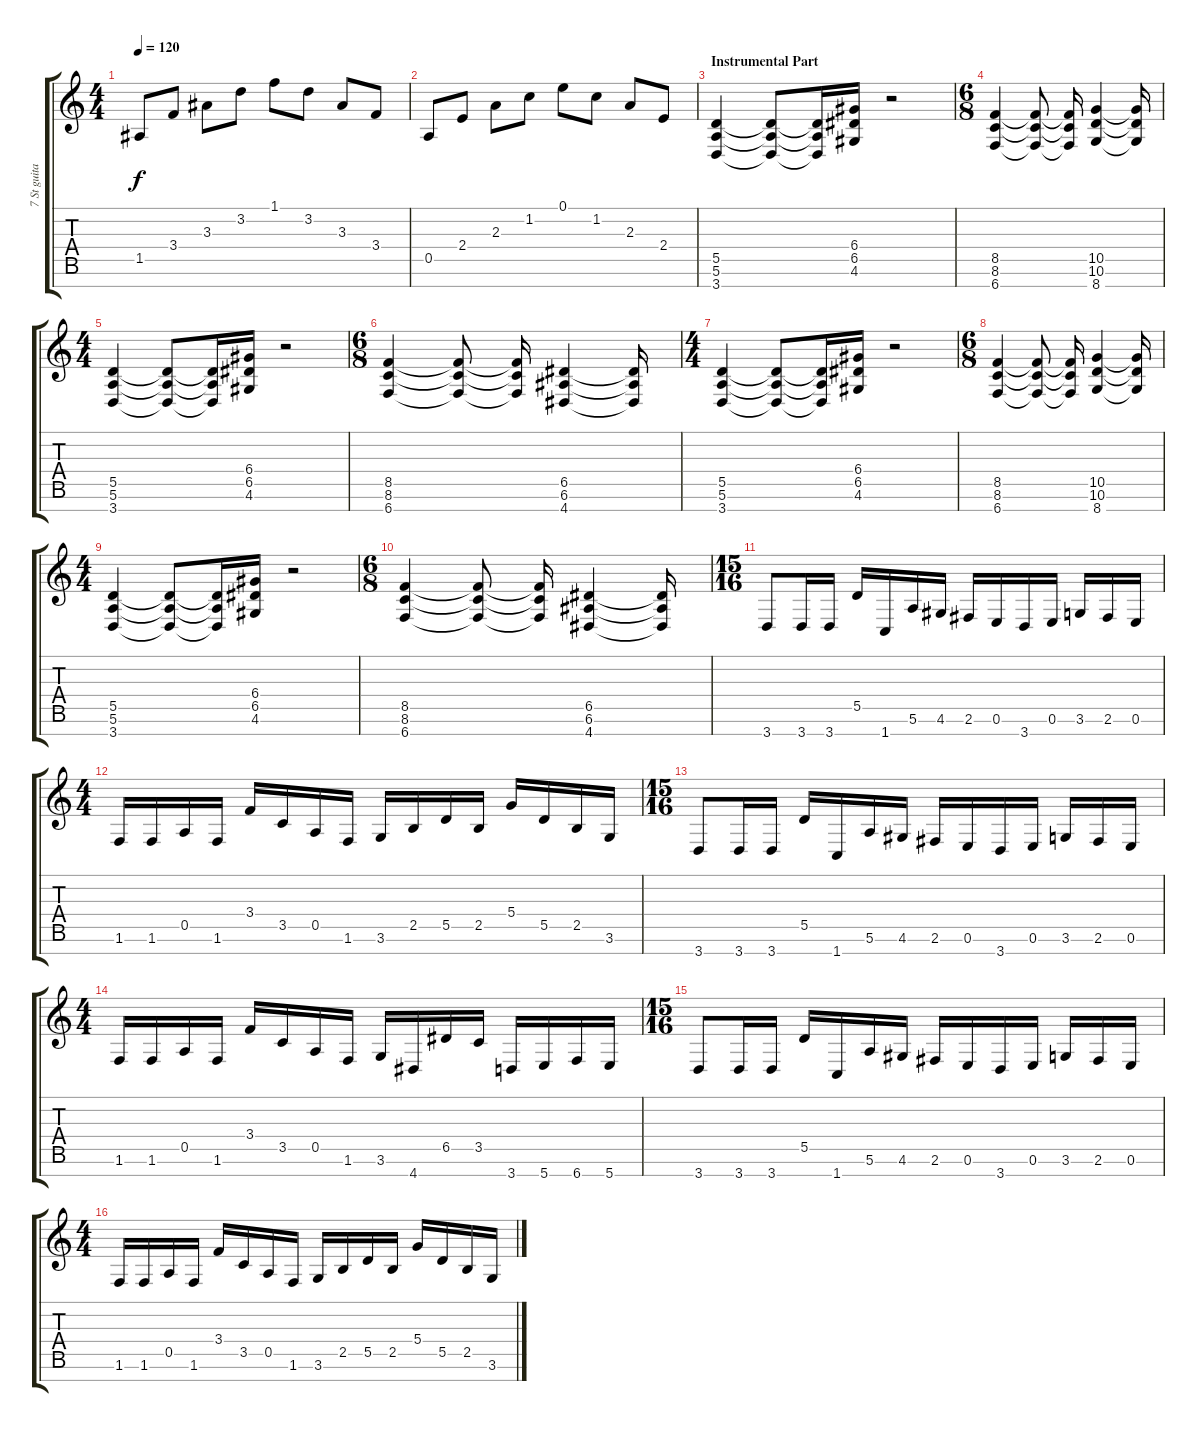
\track ("7 St guitar" "7 St guita") {instrument distortionguitar}
\staff {score tabs}
\tuning (E4 B3 G3 D3 A2 E2 B1) {hide}
\ts (4 4)
\tempo 120
\clef g2
\ks c
1.5.8{dy f} 3.4.8 3.3.8 3.2.8 1.1.8 3.2.8 3.3.8 3.4.8 |
0.5.8 2.4.8 2.3.8 1.2.8 0.1.8 1.2.8 2.3.8 2.4.8 |
\section ("" "Instrumental Part")
(5.5 5.6 3.7).4{volume 14} (5.5{t} 5.6{t} 3.7{t}).8 (5.5{t} 5.6{t} 3.7{t}).16 (6.4 6.5 4.6).16 r.2 |
\ts (6 8)
(8.5 8.6 6.7).4 (8.5{t} 8.6{t} 6.7{t}).8 (8.5{t} 8.6{t} 6.7{t}).16 (10.5 10.6 8.7).4 (10.5{t} 10.6{t} 8.7{t}).16 |
\ts (4 4)
(5.5 5.6 3.7).4 (5.5{t} 5.6{t} 3.7{t}).8 (5.5{t} 5.6{t} 3.7{t}).16 (6.4 6.5 4.6).16 r.2 |
\ts (6 8)
(8.5 8.6 6.7).4 (8.5{t} 8.6{t} 6.7{t}).8 (8.5{t} 8.6{t} 6.7{t}).16 (6.5 6.6 4.7).4 (6.5{t} 6.6{t} 4.7{t}).16 |
\ts (4 4)
(5.5 5.6 3.7).4 (5.5{t} 5.6{t} 3.7{t}).8 (5.5{t} 5.6{t} 3.7{t}).16 (6.4 6.5 4.6).16 r.2 |
\ts (6 8)
(8.5 8.6 6.7).4 (8.5{t} 8.6{t} 6.7{t}).8 (8.5{t} 8.6{t} 6.7{t}).16 (10.5 10.6 8.7).4 (10.5{t} 10.6{t} 8.7{t}).16 |
\ts (4 4)
(5.5 5.6 3.7).4 (5.5{t} 5.6{t} 3.7{t}).8 (5.5{t} 5.6{t} 3.7{t}).16 (6.4 6.5 4.6).16 r.2 |
\ts (6 8)
(8.5 8.6 6.7).4 (8.5{t} 8.6{t} 6.7{t}).8 (8.5{t} 8.6{t} 6.7{t}).16 (6.5 6.6 4.7).4 (6.5{t} 6.6{t} 4.7{t}).16 |
\ts (15 16)
3.7.8{volume 14} 3.7.16 3.7.16 5.5.16 1.7.16 5.6.16 4.6.16 2.6.16 0.6.16 3.7.16 0.6.16 3.6.16 2.6.16 0.6.16 |
\ts (4 4)
1.6.16 1.6.16 0.5.16 1.6.16 3.4.16 3.5.16 0.5.16 1.6.16 3.6.16 2.5.16 5.5.16 2.5.16 5.4.16 5.5.16 2.5.16 3.6.16 |
\ts (15 16)
3.7.8 3.7.16 3.7.16 5.5.16 1.7.16 5.6.16 4.6.16 2.6.16 0.6.16 3.7.16 0.6.16 3.6.16 2.6.16 0.6.16 |
\ts (4 4)
1.6.16 1.6.16 0.5.16 1.6.16 3.4.16 3.5.16 0.5.16 1.6.16 3.6.16 4.7.16 6.5.16 3.5.16 3.7.16 5.7.16 6.7.16 5.7.16 |
\ts (15 16)
3.7.8{volume 14} 3.7.16 3.7.16 5.5.16 1.7.16 5.6.16 4.6.16 2.6.16 0.6.16 3.7.16 0.6.16 3.6.16 2.6.16 0.6.16 |
\ts (4 4)
1.6.16 1.6.16 0.5.16 1.6.16 3.4.16 3.5.16 0.5.16 1.6.16 3.6.16 2.5.16 5.5.16 2.5.16 5.4.16 5.5.16 2.5.16 3.6.16
